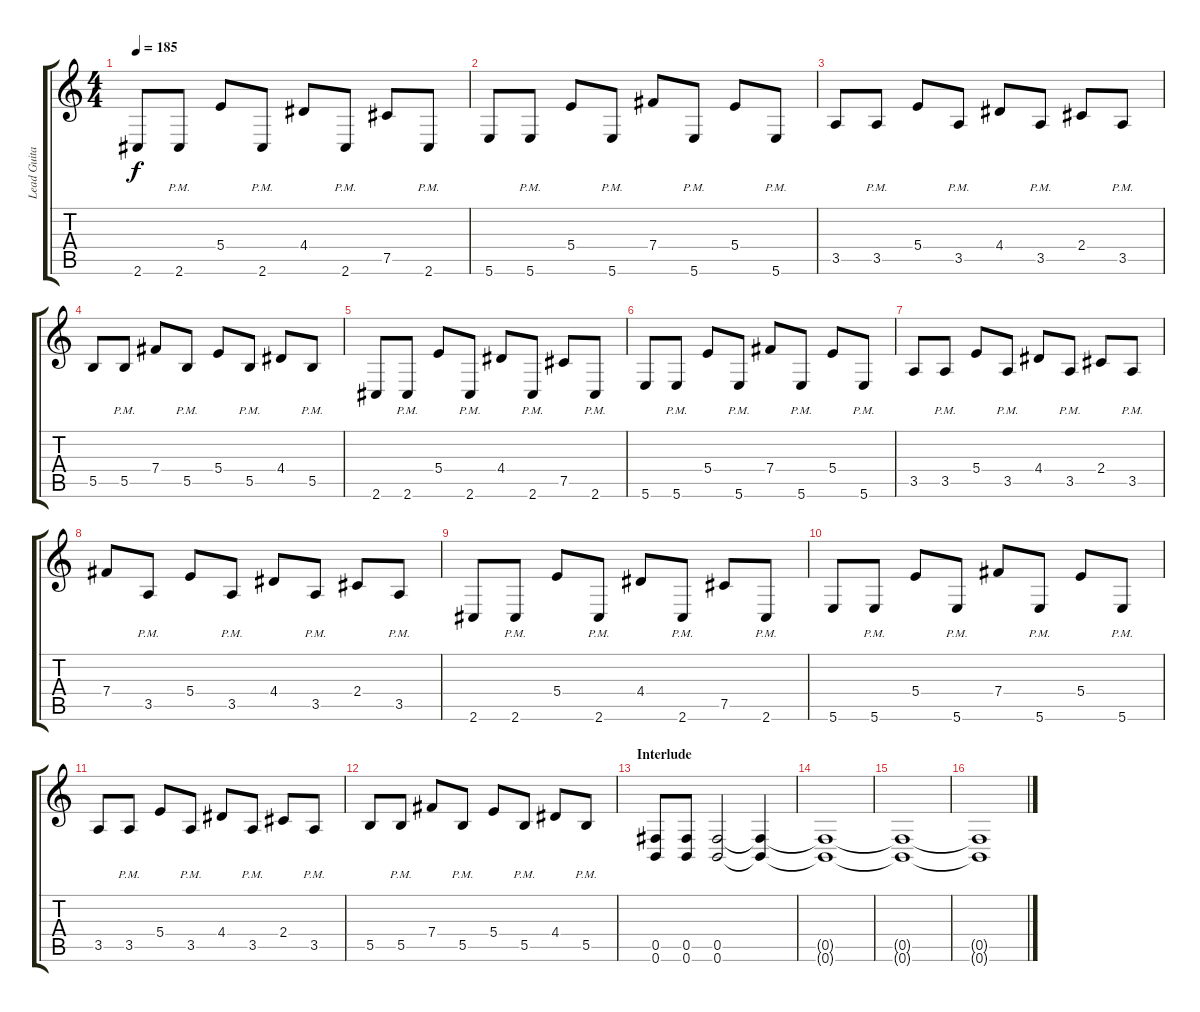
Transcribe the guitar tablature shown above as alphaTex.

\track ("Lead Guitar - Kevin" "Lead Guita") {instrument distortionguitar}
\staff {score tabs}
\tuning (Db4 Ab3 E3 B2 Gb2 B1) {hide}
\ts (4 4)
\tempo 185
\clef g2
\ks c
2.6.8{dy f} 2.6{pm}.8 5.4.8 2.6{pm}.8 4.4.8 2.6{pm}.8 7.5.8 2.6{pm}.8 |
5.6.8 5.6{pm}.8 5.4.8 5.6{pm}.8 7.4.8 5.6{pm}.8 5.4.8 5.6{pm}.8 |
3.5.8 3.5{pm}.8 5.4.8 3.5{pm}.8 4.4.8 3.5{pm}.8 2.4.8 3.5{pm}.8 |
5.5.8 5.5{pm}.8 7.4.8 5.5{pm}.8 5.4.8 5.5{pm}.8 4.4.8 5.5{pm}.8 |
2.6.8 2.6{pm}.8 5.4.8 2.6{pm}.8 4.4.8 2.6{pm}.8 7.5.8 2.6{pm}.8 |
5.6.8 5.6{pm}.8 5.4.8 5.6{pm}.8 7.4.8 5.6{pm}.8 5.4.8 5.6{pm}.8 |
3.5.8 3.5{pm}.8 5.4.8 3.5{pm}.8 4.4.8 3.5{pm}.8 2.4.8 3.5{pm}.8 |
7.4.8 3.5{pm}.8 5.4.8 3.5{pm}.8 4.4.8 3.5{pm}.8 2.4.8 3.5{pm}.8 |
2.6.8 2.6{pm}.8 5.4.8 2.6{pm}.8 4.4.8 2.6{pm}.8 7.5.8 2.6{pm}.8 |
5.6.8 5.6{pm}.8 5.4.8 5.6{pm}.8 7.4.8 5.6{pm}.8 5.4.8 5.6{pm}.8 |
3.5.8 3.5{pm}.8 5.4.8 3.5{pm}.8 4.4.8 3.5{pm}.8 2.4.8 3.5{pm}.8 |
5.5.8 5.5{pm}.8 7.4.8 5.5{pm}.8 5.4.8 5.5{pm}.8 4.4.8 5.5{pm}.8 |
\section ("" "Interlude")
(0.5 0.6).8 (0.5 0.6).8 (0.5 0.6).2 (0.5{t} 0.6{t}).4 |
(0.5{t} 0.6{t}).1 |
(0.5{t} 0.6{t}).1 |
(0.5{t} 0.6{t}).1
